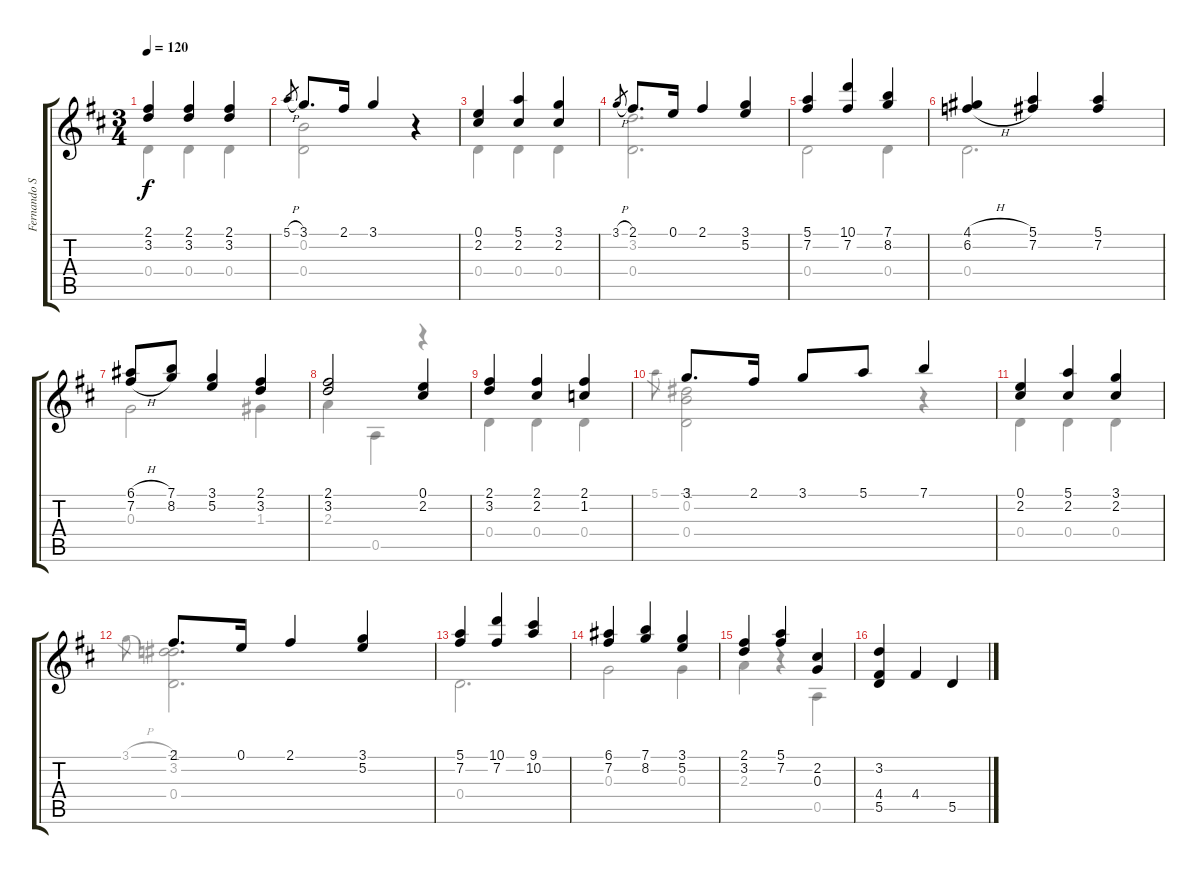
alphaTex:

\track ("Fernando Sor" "Fernando S") {instrument acousticguitarnylon}
\staff {score tabs}
\tuning (E4 B3 G3 D3 A2 E2) {hide}
\voice
\ts (3 4)
\tempo 120
\clef g2
\ks d
(2.1 3.2).4{dy f instrument acousticguitarnylon} (2.1 3.2).4 (2.1 3.2).4 |
5.1{h}.8{gr} 3.1.8{d} 2.1.16 3.1.4 r.4 |
(0.1 2.2).4 (5.1 2.2).4 (3.1 2.2).4 |
3.1{h}.8{gr} 2.1.8{d} 0.1.16 2.1.4 (3.1 5.2).4 |
(5.1 7.2).4 (10.1 7.2).4 (7.1 8.2).4 |
(4.1{h} 6.2{h}).4 (5.1 7.2).4 (5.1 7.2).4 |
(6.1{h} 7.2{h}).8 (7.1 8.2).8 (3.1 5.2).4 (2.1 3.2).4 |
(2.1 3.2).2 (0.1 2.2).4 |
(2.1 3.2).4 (2.1 2.2).4 (2.1 1.2).4 |
3.1.8{d} 2.1.16 3.1.8 5.1.8 7.1.4 |
(0.1 2.2).4 (5.1 2.2).4 (3.1 2.2).4 |
2.1.8{d} 0.1.16 2.1.4 (3.1 5.2).4 |
(5.1 7.2).4 (10.1 7.2).4 (9.1 10.2).4 |
(6.1 7.2).4 (7.1 8.2).4 (3.1 5.2).4 |
(2.1 3.2).4 (5.1 7.2).4 (2.2 0.3).4 |
(3.2 4.4 5.5).4 4.4.4 5.5.4
\voice
\clef g2
\ottava regular
\simile none
\ks d
0.4.4{dy f} 0.4.4 0.4.4 |
(0.2 0.4).2 r.4 |
0.4.4 0.4.4 0.4.4 |
(3.2 0.4).2{d} |
0.4.2 0.4.4 |
0.4.2{d} |
0.3.2 1.3.4 |
2.3.4 0.5.4 r.4 |
0.4.4 0.4.4 0.4.4 |
5.1.8{gr} (-1.1 0.2 0.4).2 r.4 |
0.4.4 0.4.4 0.4.4 |
3.1{h}.8{gr} (-1.1 3.2 0.4).2{d} |
0.4.2{d} |
0.3.2 0.3.4 |
2.3.4 r.4 0.5.4 |
